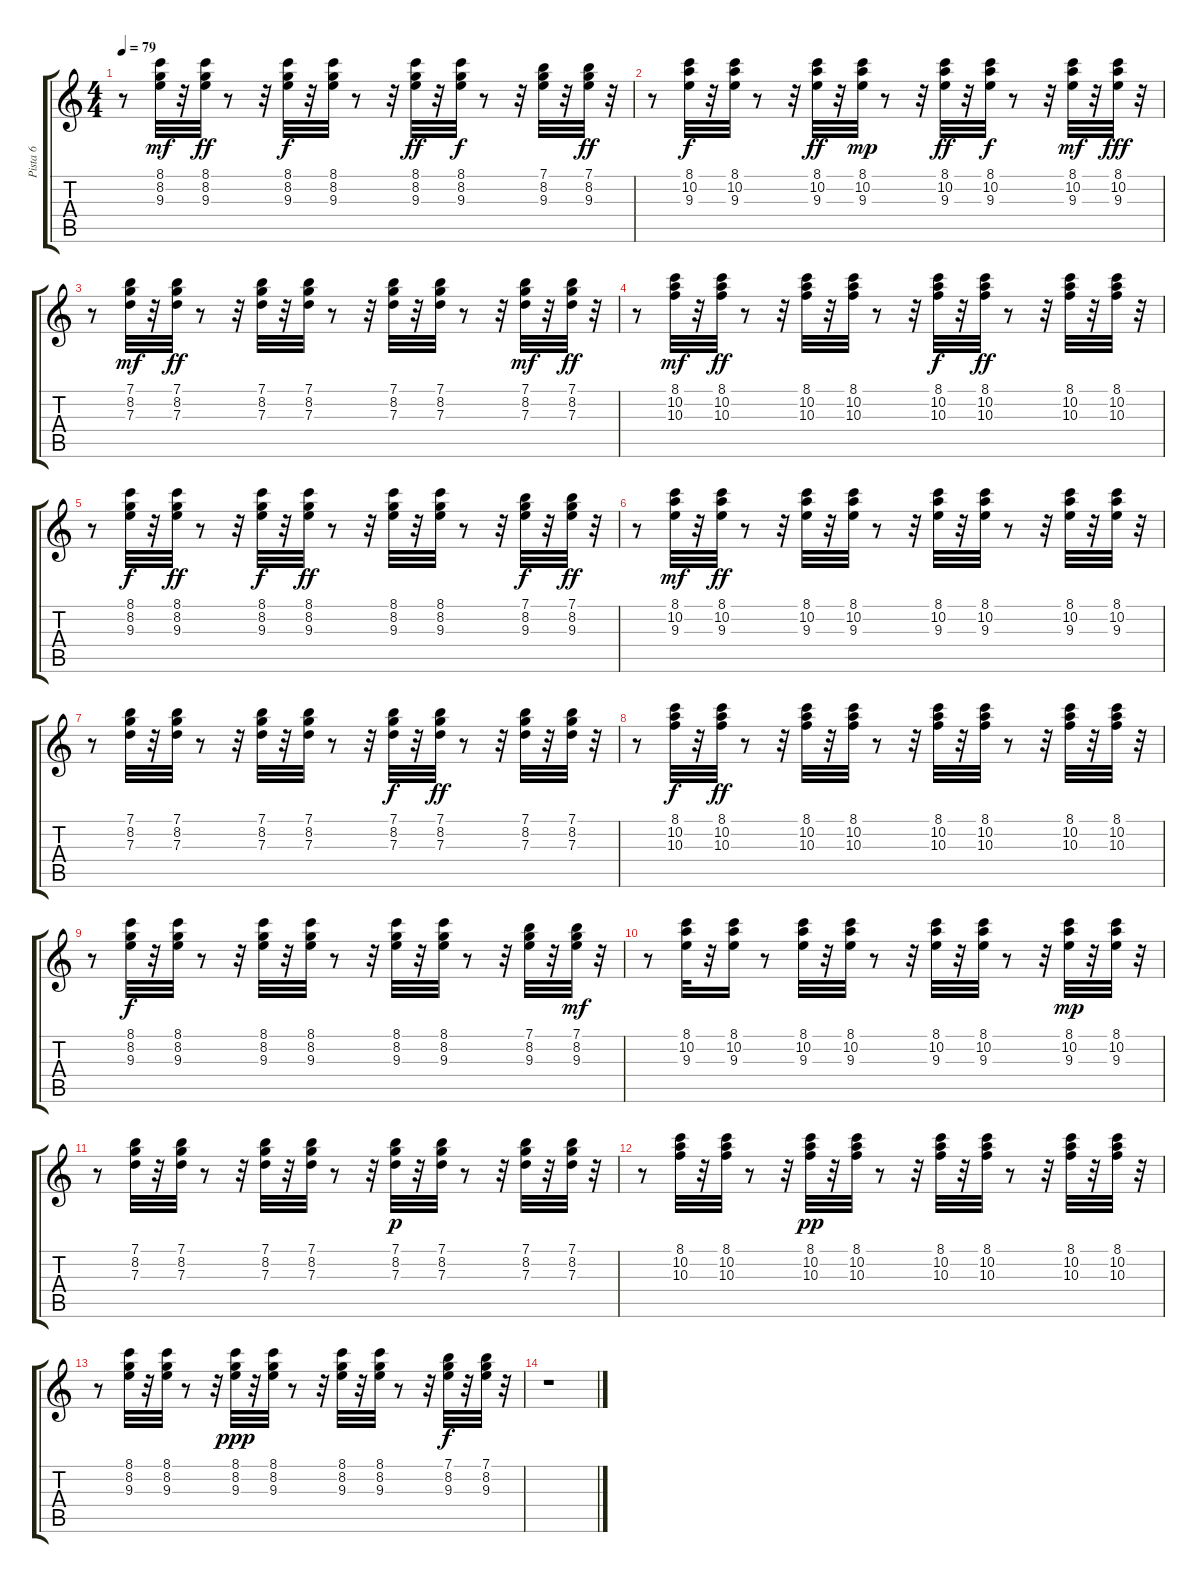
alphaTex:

\track ("Pista 6" "Pista 6") {instrument acousticguitarnylon}
\staff {score tabs}
\tuning (E4 B3 G3 D3 A2 E2) {hide}
\ts (4 4)
\tempo 79
\clef g2
\ks c
r.8{dy mf} (8.1 8.2 9.3).32 r.32 (8.1 8.2 9.3).32{dy ff} r.8 r.32 (8.1 8.2 9.3).32{dy f} r.32 (8.1 8.2 9.3).32 r.8 r.32 (8.1 8.2 9.3).32{dy ff} r.32 (8.1 8.2 9.3).32{dy f} r.8 r.32 (7.1 8.2 9.3).32 r.32 (7.1 8.2 9.3).32{dy ff} r.32 |
r.8 (8.1 10.2 9.3).32{dy f} r.32 (8.1 10.2 9.3).32 r.8 r.32 (8.1 10.2 9.3).32{dy ff} r.32 (8.1 10.2 9.3).32{dy mp} r.8 r.32 (8.1 10.2 9.3).32{dy ff} r.32 (8.1 10.2 9.3).32{dy f} r.8 r.32 (8.1 10.2 9.3).32{dy mf} r.32 (8.1 10.2 9.3).32{dy fff} r.32 |
r.8 (7.1 8.2 7.3).32{dy mf} r.32 (7.1 8.2 7.3).32{dy ff} r.8 r.32 (7.1 8.2 7.3).32 r.32 (7.1 8.2 7.3).32 r.8 r.32 (7.1 8.2 7.3).32 r.32 (7.1 8.2 7.3).32 r.8 r.32 (7.1 8.2 7.3).32{dy mf} r.32 (7.1 8.2 7.3).32{dy ff} r.32 |
r.8 (8.1 10.2 10.3).32{dy mf} r.32 (8.1 10.2 10.3).32{dy ff} r.8 r.32 (8.1 10.2 10.3).32 r.32 (8.1 10.2 10.3).32 r.8 r.32 (8.1 10.2 10.3).32{dy f} r.32 (8.1 10.2 10.3).32{dy ff} r.8 r.32 (8.1 10.2 10.3).32 r.32 (8.1 10.2 10.3).32 r.32 |
r.8 (8.1 8.2 9.3).32{dy f} r.32 (8.1 8.2 9.3).32{dy ff} r.8 r.32 (8.1 8.2 9.3).32{dy f} r.32 (8.1 8.2 9.3).32{dy ff} r.8 r.32 (8.1 8.2 9.3).32 r.32 (8.1 8.2 9.3).32 r.8 r.32 (7.1 8.2 9.3).32{dy f} r.32 (7.1 8.2 9.3).32{dy ff} r.32 |
r.8 (8.1 10.2 9.3).32{dy mf} r.32 (8.1 10.2 9.3).32{dy ff} r.8 r.32 (8.1 10.2 9.3).32 r.32 (8.1 10.2 9.3).32 r.8 r.32 (8.1 10.2 9.3).32 r.32 (8.1 10.2 9.3).32 r.8 r.32 (8.1 10.2 9.3).32 r.32 (8.1 10.2 9.3).32 r.32 |
r.8 (7.1 8.2 7.3).32 r.32 (7.1 8.2 7.3).32 r.8 r.32 (7.1 8.2 7.3).32 r.32 (7.1 8.2 7.3).32 r.8 r.32 (7.1 8.2 7.3).32{dy f} r.32 (7.1 8.2 7.3).32{dy ff} r.8 r.32 (7.1 8.2 7.3).32 r.32 (7.1 8.2 7.3).32 r.32 |
r.8 (8.1 10.2 10.3).32{dy f} r.32 (8.1 10.2 10.3).32{dy ff} r.8 r.32 (8.1 10.2 10.3).32 r.32 (8.1 10.2 10.3).32 r.8 r.32 (8.1 10.2 10.3).32 r.32 (8.1 10.2 10.3).32 r.8 r.32 (8.1 10.2 10.3).32 r.32 (8.1 10.2 10.3).32 r.32 |
r.8 (8.1 8.2 9.3).32{dy f} r.32 (8.1 8.2 9.3).32 r.8 r.32 (8.1 8.2 9.3).32 r.32 (8.1 8.2 9.3).32 r.8 r.32 (8.1 8.2 9.3).32 r.32 (8.1 8.2 9.3).32 r.8 r.32 (7.1 8.2 9.3).32 r.32 (7.1 8.2 9.3).32{dy mf} r.32 |
r.8 (8.1 10.2 9.3).32 r.32 (8.1 10.2 9.3).16 r.8 (8.1 10.2 9.3).32 r.32 (8.1 10.2 9.3).32 r.8 r.32 (8.1 10.2 9.3).32 r.32 (8.1 10.2 9.3).32 r.8 r.32 (8.1 10.2 9.3).32{dy mp} r.32 (8.1 10.2 9.3).32 r.32 |
r.8 (7.1 8.2 7.3).32 r.32 (7.1 8.2 7.3).32 r.8 r.32 (7.1 8.2 7.3).32 r.32 (7.1 8.2 7.3).32 r.8 r.32 (7.1 8.2 7.3).32{dy p} r.32 (7.1 8.2 7.3).32 r.8 r.32 (7.1 8.2 7.3).32 r.32 (7.1 8.2 7.3).32 r.32 |
r.8 (8.1 10.2 10.3).32 r.32 (8.1 10.2 10.3).32 r.8 r.32 (8.1 10.2 10.3).32{dy pp} r.32 (8.1 10.2 10.3).32 r.8 r.32 (8.1 10.2 10.3).32 r.32 (8.1 10.2 10.3).32 r.8 r.32 (8.1 10.2 10.3).32 r.32 (8.1 10.2 10.3).32 r.32 |
r.8 (8.1 8.2 9.3).32 r.32 (8.1 8.2 9.3).32 r.8 r.32 (8.1 8.2 9.3).32{dy ppp} r.32 (8.1 8.2 9.3).32 r.8 r.32 (8.1 8.2 9.3).32 r.32 (8.1 8.2 9.3).32 r.8 r.32 (7.1 8.2 9.3).32{dy f} r.32 (7.1 8.2 9.3).32 r.32 |
r.1
